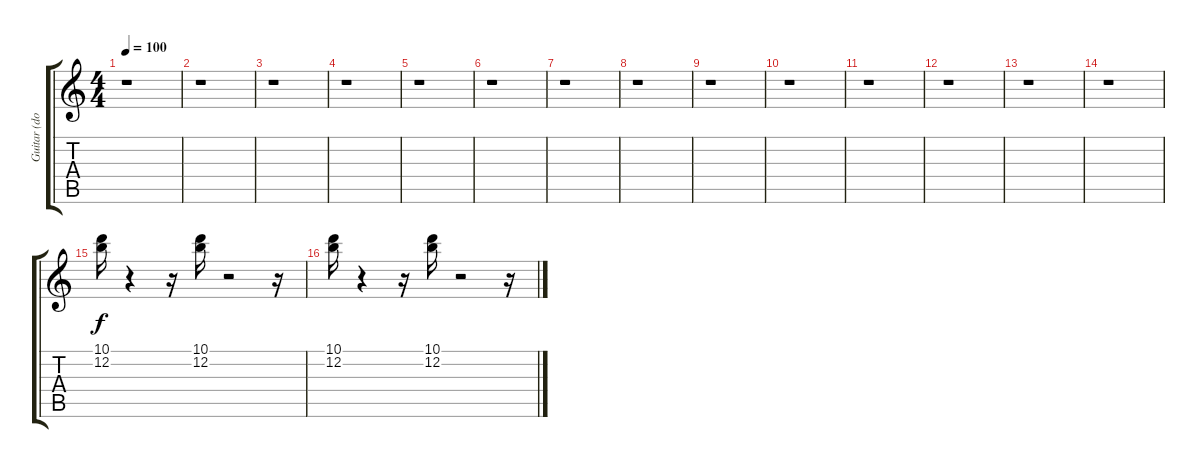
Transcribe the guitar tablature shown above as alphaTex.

\track ("Guitar (double)" "Guitar (do") {instrument electricguitarmuted}
\staff {score tabs}
\tuning (E4 B3 G3 D3 A2 E2) {hide}
\ts (4 4)
\tempo 100
\clef g2
\ks c
r.1{dy f} |
r.1 |
r.1 |
r.1 |
r.1 |
r.1 |
r.1 |
r.1 |
r.1 |
r.1 |
r.1 |
r.1 |
r.1 |
r.1 |
(10.1 12.2).16 r.4 r.16 (10.1 12.2).16 r.2 r.16 |
(10.1 12.2).16 r.4 r.16 (10.1 12.2).16 r.2 r.16
